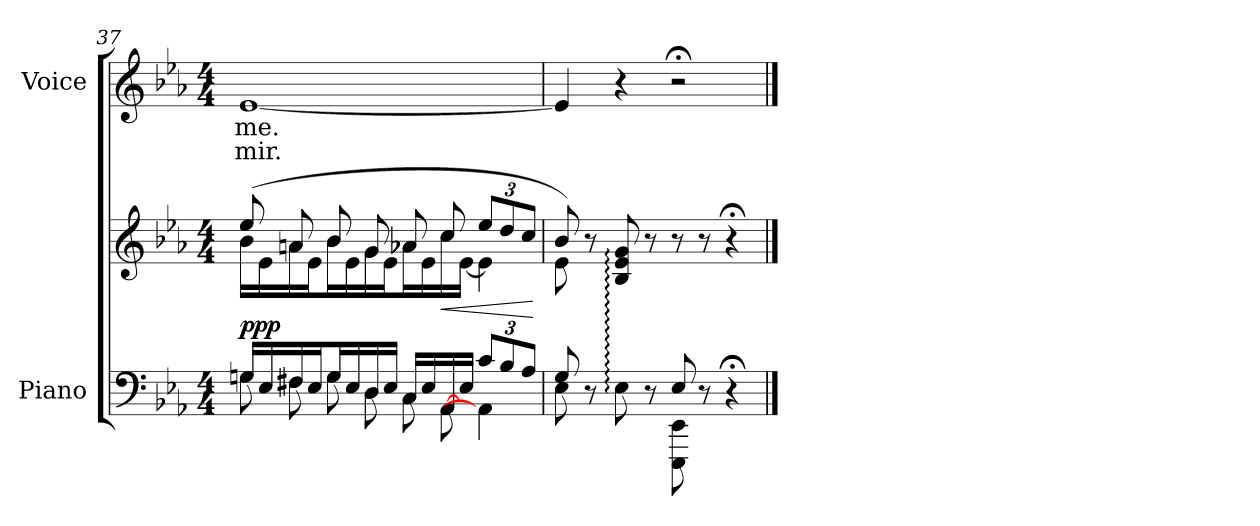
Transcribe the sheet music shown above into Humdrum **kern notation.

**kern	**kern	**dynam	**kern	**text	**text
*part2	*part2	*part2	*part1	*part1	*part1
*staff3	*staff2	*staff2/3	*staff1	*staff1	*staff1
*I"Piano	*	*	*I"Voice	*	*
*I'Pno	*	*	*	*	*
!!LO:LB:g=z
*clefF4	*clefG2	*	*clefG2	*	*
*k[b-e-a-]	*k[b-e-a-]	*	*k[b-e-a-]	*	*
*M4/4	*M4/4	*	*M4/4	*	*
=37	=37	=37	=37	=37	=37
*^	*^	*	*	*	*
!	!	!	!	!LO:DY:a=2	!	!LO:LY:b	!LO:LY:b
16Gn/LL	8G\	(8ee-/	16b-\LL	ppp	[1e-	me.	mir.
16E-/	.	.	16e-\	.	.	.	.
!	!LO:N:head=solid	!	!	!	!	!	!
16F#X/	8F#\	8an/	16a\	.	.	.	.
16E-/J	.	.	16e-\J	.	.	.	.
16G/L	8G\	8b-/	16b-\L	.	.	.	.
16E-/	.	.	16e-\	.	.	.	.
16D/	8D\	8g/	16g\	.	.	.	.
16E-/JJ	.	.	16e-\J	.	.	.	.
16C/LL	8C\	8a-X/	16a-\L	.	.	.	.
16E-/	.	.	16e-\	.	.	.	.
!	!	!	!	!LO:HP:b	!	!	!
[<16AA-/	8AA-\	8cc/	16cc\	<	.	.	.
16E-/JJ	.	.	[16e-\JJ	.	.	.	.
*Xbrackettup	*	*Xbrackettup	*	*	*	*	*
12c/L	4AA-\]	12ee-/L	4e-\]	.	.	.	.
12B-/	.	12dd/	.	.	.	.	.
12A-/J	.	12cc/J	.	.	.	.	.
*v	*v	*	*	*	*	*	*
*	*v	*v	*	*	*	*
.	.	[	.	.	.
=38	=38	=38	=38	=38	=38
*^	*^	*	*	*	*
8G/	8E-\	8b-/)	8e-\	.	4e-/]	.	.
8r	4.ryy	8r	2..ryy	.	.	.	.
8E-::\	.	8B-/:: 8e-/:: 8g/::	.	.	4r	.	.
8r	.	8r	.	.	.	.	.
8E-/	8EEE-\ 8EE-\	8r	.	.	2r;<	.	.
8r	4.ryy	8r	.	.	.	.	.
4r;<	.	4r;<	.	.	.	.	.
*v	*v	*	*	*	*	*	*
*	*v	*v	*	*	*	*
==	==	==	==	==	==
*-	*-	*-	*-	*-	*-
